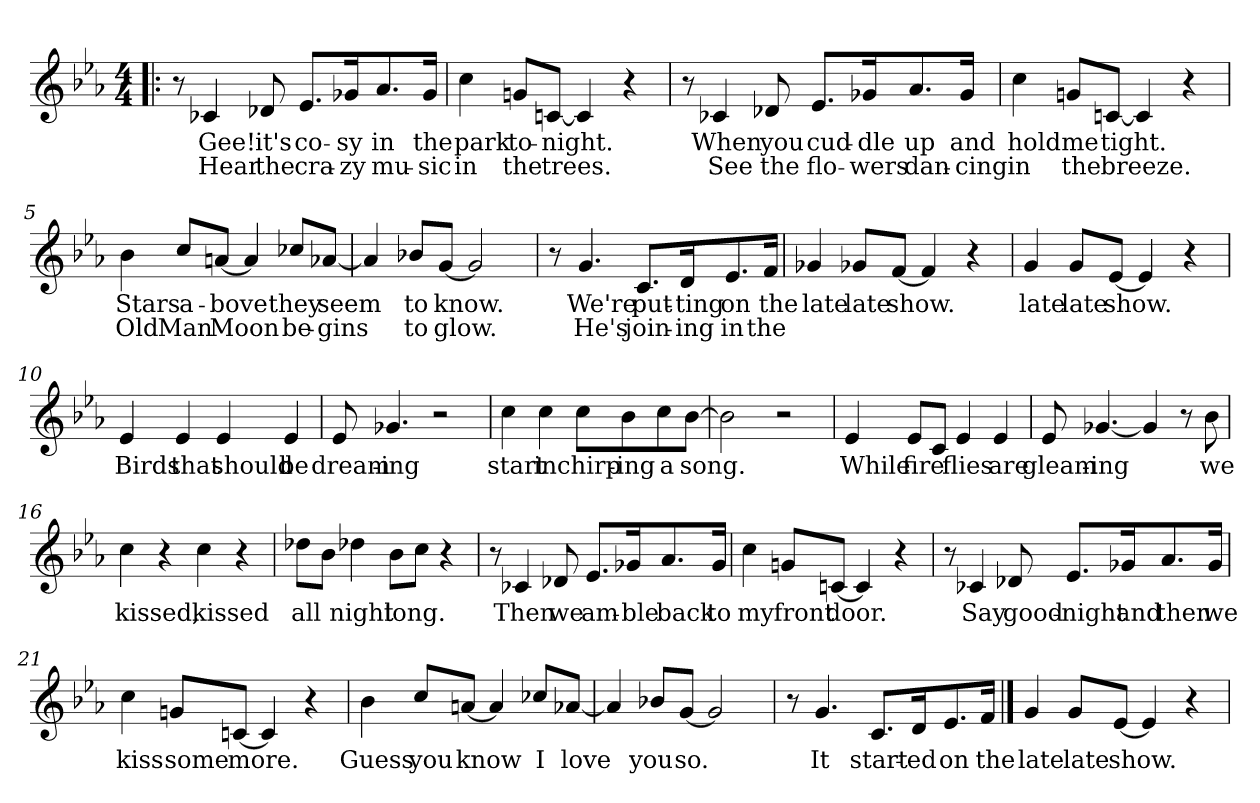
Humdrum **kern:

**kern	**text	**text
*part1	*part1	*part1
*staff1	*staff1	*staff1
*clefG2	*	*
*k[b-e-a-]	*	*
*E-:	*	*
*M4/4	*	*
=1!|:	=1!|:	=1!|:
8r	.	.
4c-X/	Gee!	Hear
8d-X/	it's	the
8.e-/L	co-	cra-
16g-X/K	-sy	-zy
8.a-/	in	mu-
16g-/Jk	the	-sic
=2	=2	=2
4cc\	park	in
8gn/L	to-	the
[8cn/J	-night.	trees.
4c/]	.	.
4r	.	.
=3	=3	=3
8r	.	.
4c-X/	When	See
8d-X/	you	the
8.e-/L	cud-	flo-
16g-X/K	-dle	-wers
8.a-/	up	dan-
16g-/Jk	and	-cing
=4	=4	=4
4cc\	hold	in
8gn/L	me	the
[8cn/J	tight.	breeze.
4c/]	.	.
4r	.	.
!!LO:LB:g=z
=5	=5	=5
4b-\	Stars	Old
8cc/L	a-	Man
[8an/J	-bove	Moon
4a/]	.	.
8cc-X/L	they	be-
[8a-X/J	seem	-gins
=6	=6	=6
4a-/]	.	.
8b-X/L	to	to
[8g/J	know.	glow.
2g/]	.	.
=7	=7	=7
8r	.	.
4.g/	We're	He's
8.c/L	put-	join-
16d/K	-ting	-ing
8.e-/	on	in
16f/Jk	the	the
!!LO:LB:g=z
=8	=8	=8
4g-X/	late	.
8g-X/L	late	.
[8f/J	show.	.
4f/]	.	.
4r	.	.
=9	=9	=9
4g/	late	.
8g/L	late	.
[8e-/J	show.	.
4e-/]	.	.
4r	.	.
=10	=10	=10
4e-/	Birds	.
4e-/	that	.
4e-/	should	.
4e-/	be	.
=11	=11	=11
8e-/	dream-	.
4.g-X/	-ing	.
2r	.	.
!!LO:LB:g=z
=12	=12	=12
4cc\	start	.
4cc\	in	.
8cc\L	chirp-	.
8b-\	-ing	.
8cc\	a	.
[8b-\J	song.	.
=13	=13	=13
2b-\]	.	.
2r	.	.
=14	=14	=14
4e-/	While	.
8e-/L	fire	.
8c/J	.	.
4e-/	flies	.
4e-/	are	.
=15	=15	=15
8e-/	gleam-	.
[4.g-X/	-ing	.
4g-/]	.	.
8r	.	.
8b-\	we	.
=16	=16	=16
4cc\	kissed,	.
4r	.	.
4cc\	kissed	.
4r	.	.
!!LO:LB:g=z
=17	=17	=17
8dd-X\L	all	.
8b-\J	.	.
4dd-X\	night	.
8b-\L	long.	.
8cc\J	.	.
4r	.	.
=18	=18	=18
8r	.	.
4c-X/	Then	.
8d-X/	we	.
8.e-/L	am-	.
16g-X/K	-ble	.
8.a-/	back	.
16g-/Jk	to	.
=19	=19	=19
4cc\	my	.
8gn/L	front	.
[8cn/J	door.	.
4c/]	.	.
4r	.	.
!!LO:LB:g=z
=20	=20	=20
8r	.	.
4c-X/	Say	.
8d-X/	good-	.
8.e-/L	-night	.
16g-X/K	and	.
8.a-/	then	.
16g-/Jk	we	.
=21	=21	=21
4cc\	kiss	.
8gn/L	some	.
[8cn/J	more.	.
4c/]	.	.
4r	.	.
=22	=22	=22
4b-\	Guess	.
8cc/L	you	.
[8an/J	know	.
4a/]	.	.
8cc-X/L	I	.
[8a-X/J	love	.
!!LO:LB:g=z
=23	=23	=23
4a-/]	.	.
8b-X/L	you	.
[8g/J	so.	.
2g/]	.	.
=24	=24	=24
8r	.	.
4.g/	It	.
8.c/L	start-	.
16d/K	-ed	.
8.e-/	on	.
16f/Jk	the	.
==25	==25	==25
4g/	late	.
8g/L	late	.
[8e-/J	show.	.
4e-/]	.	.
4r	.	.
=	=	=
*-	*-	*-
